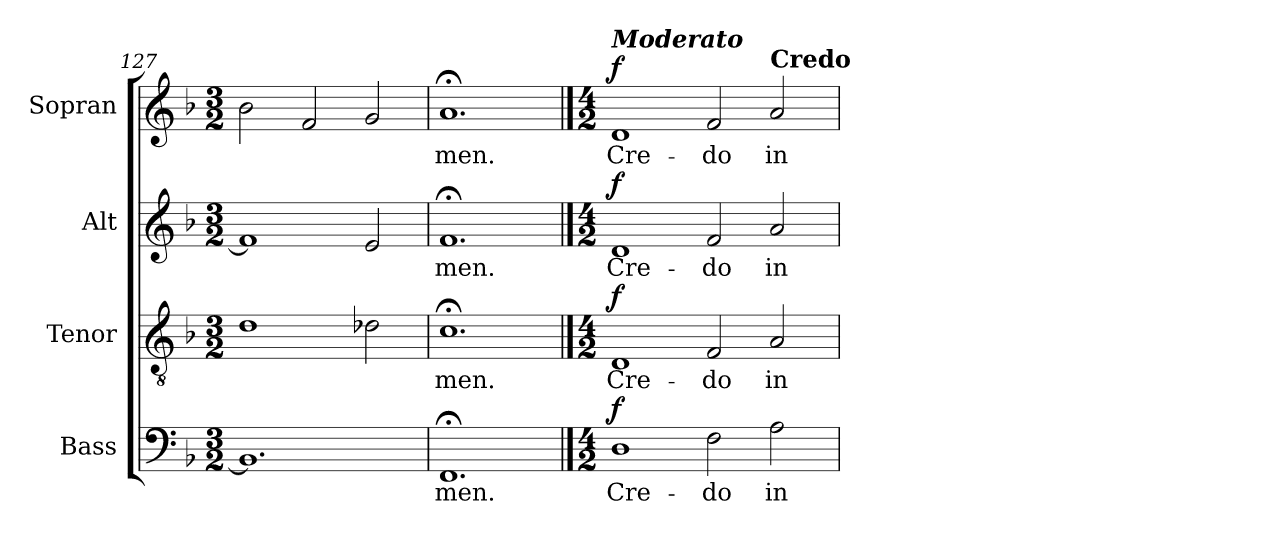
**kern	**text	**dynam	**kern	**text	**dynam	**kern	**text	**dynam	**kern	**text	**dynam
*part4	*part4	*part4	*part3	*part3	*part3	*part2	*part2	*part2	*part1	*part1	*part1
*staff4	*staff4	*staff4	*staff3	*staff3	*staff3	*staff2	*staff2	*staff2	*staff1	*staff1	*staff1
*I"Bass	*	*	*I"Tenor	*	*	*I"Alt	*	*	*I"Sopran	*	*
*I'B.	*	*	*I'T.	*	*	*I'A.	*	*	*I'S.	*	*
*clefF4	*	*	*clefGv2	*	*	*clefG2	*	*	*clefG2	*	*
*k[b-]	*	*	*k[b-]	*	*	*k[b-]	*	*	*k[b-]	*	*
*F:	*	*	*F:	*	*	*F:	*	*	*F:	*	*
*M3/2	*	*	*M3/2	*	*	*M3/2	*	*	*M3/2	*	*
=127	=127	=127	=127	=127	=127	=127	=127	=127	=127	=127	=127
1.BB-]	.	.	1d	.	.	1f]	.	.	2b-\	.	.
.	.	.	.	.	.	.	.	.	2f/	.	.
.	.	.	2d-X\	.	.	2e/	.	.	2g/	.	.
=128	=128	=128	=128	=128	=128	=128	=128	=128	=128	=128	=128
!	!LO:LY:b	!	!	!LO:LY:b	!	!	!LO:LY:b	!	!	!LO:LY:b	!
1.FF;<	-men.	.	1.c;<	-men.	.	1.f;<	-men.	.	1.a;<	-men.	.
!!LO:LB:g=z
==129	==129	==129	==129	==129	==129	==129	==129	==129	==129	==129	==129
*M4/2	*	*	*M4/2	*	*	*M4/2	*	*	*M4/2	*	*
!	!	!	!	!	!	!	!	!	!LO:TX:a:Bi:t=Moderato	!	!
!	!LO:LY:b	!LO:DY:a	!	!LO:LY:b	!LO:DY:a	!	!LO:LY:b	!LO:DY:a	!	!LO:LY:b	!LO:DY:b
1D	Cre-	f	1D	Cre-	f	1d	Cre-	f	1d	Cre-	f
!	!LO:LY:b	!	!	!LO:LY:b	!	!	!LO:LY:b	!	!	!LO:LY:b	!
2F\	-do	.	2F/	-do	.	2f/	-do	.	2f/	-do	.
!	!	!	!	!	!	!	!	!	!LO:TX:a:B:t=Credo	!	!
!	!LO:LY:b	!	!	!LO:LY:b	!	!	!LO:LY:b	!	!	!LO:LY:b	!
2A\	in	.	2A/	in	.	2a/	in	.	2a/	in	.
=	=	=	=	=	=	=	=	=	=	=	=
*-	*-	*-	*-	*-	*-	*-	*-	*-	*-	*-	*-
